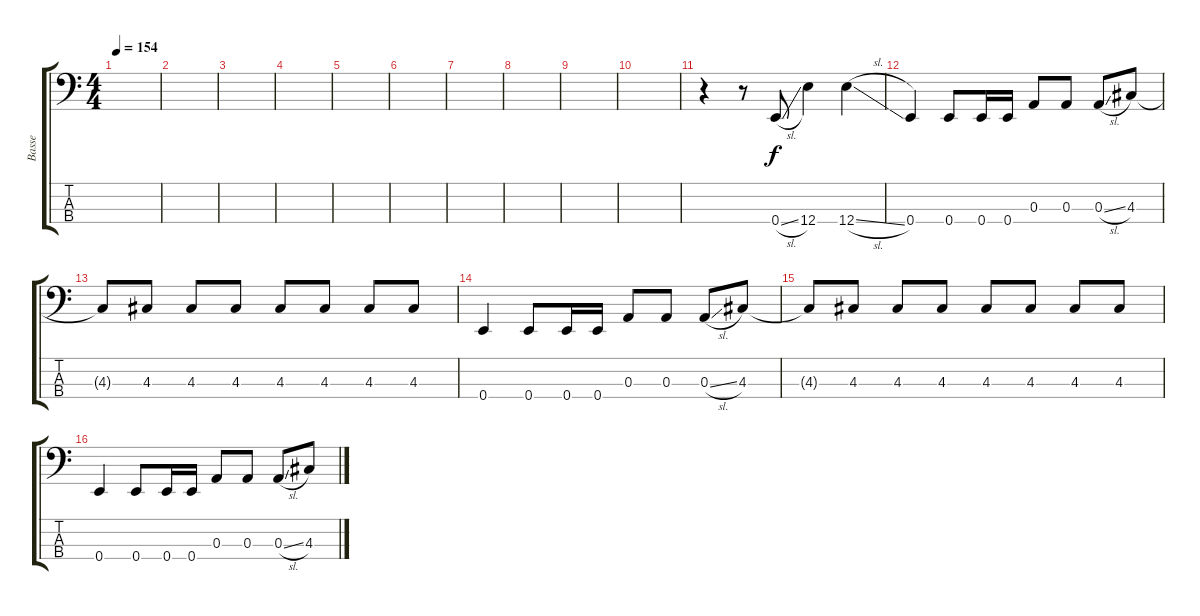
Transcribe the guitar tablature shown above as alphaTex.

\track ("Basse" "Basse") {instrument electricbasspick}
\staff {score tabs}
\tuning (G2 D2 A1 E1) {hide}
\ts (4 4)
\tempo 154
\clef f4
\ks c
|
|
|
|
|
|
|
|
|
|
r.4 r.8 0.4{sl}.8 12.4.4 12.4{sl}.4 |
0.4.4 0.4.8 0.4.16 0.4.16 0.3.8 0.3.8 0.3{sl}.8 4.3.8 |
4.3{t}.8 4.3.8 4.3.8 4.3.8 4.3.8 4.3.8 4.3.8 4.3.8 |
0.4.4 0.4.8 0.4.16 0.4.16 0.3.8 0.3.8 0.3{sl}.8 4.3.8 |
4.3{t}.8 4.3.8 4.3.8 4.3.8 4.3.8 4.3.8 4.3.8 4.3.8 |
0.4.4 0.4.8 0.4.16 0.4.16 0.3.8 0.3.8 0.3{sl}.8 4.3.8
